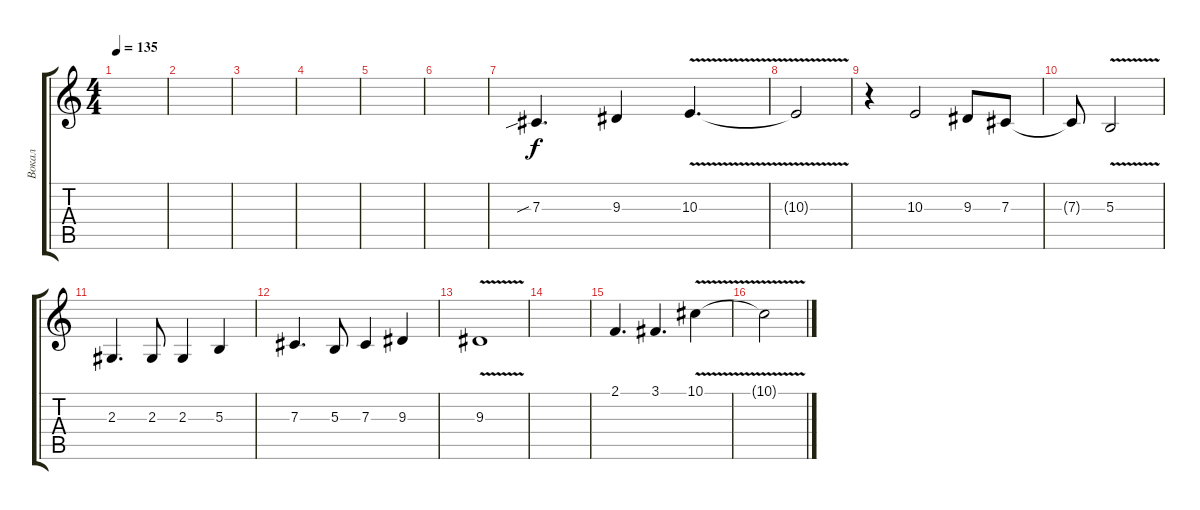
\track ("Вокал" "Вокал") {instrument synthvoice}
\staff {score tabs}
\tuning (Eb4 Bb3 Gb3 Db3 Ab2 Eb2) {hide}
\ts (4 4)
\tempo 135
\clef g2
\ks c
|
|
|
|
|
|
7.3{sib}.4{d} 9.3.4 10.3{v}.4{d} |
10.3{t}.2 |
r.4 10.3.2 9.3.8 7.3.8 |
7.3{t}.8 5.3{v}.2 |
2.3.4{d} 2.3.8 2.3.4 5.3.4 |
7.3.4{d} 5.3.8 7.3.4 9.3.4 |
9.3{v}.1 |
|
2.1.4{d} 3.1.4{d} 10.1{v}.4 |
10.1{t}.2
